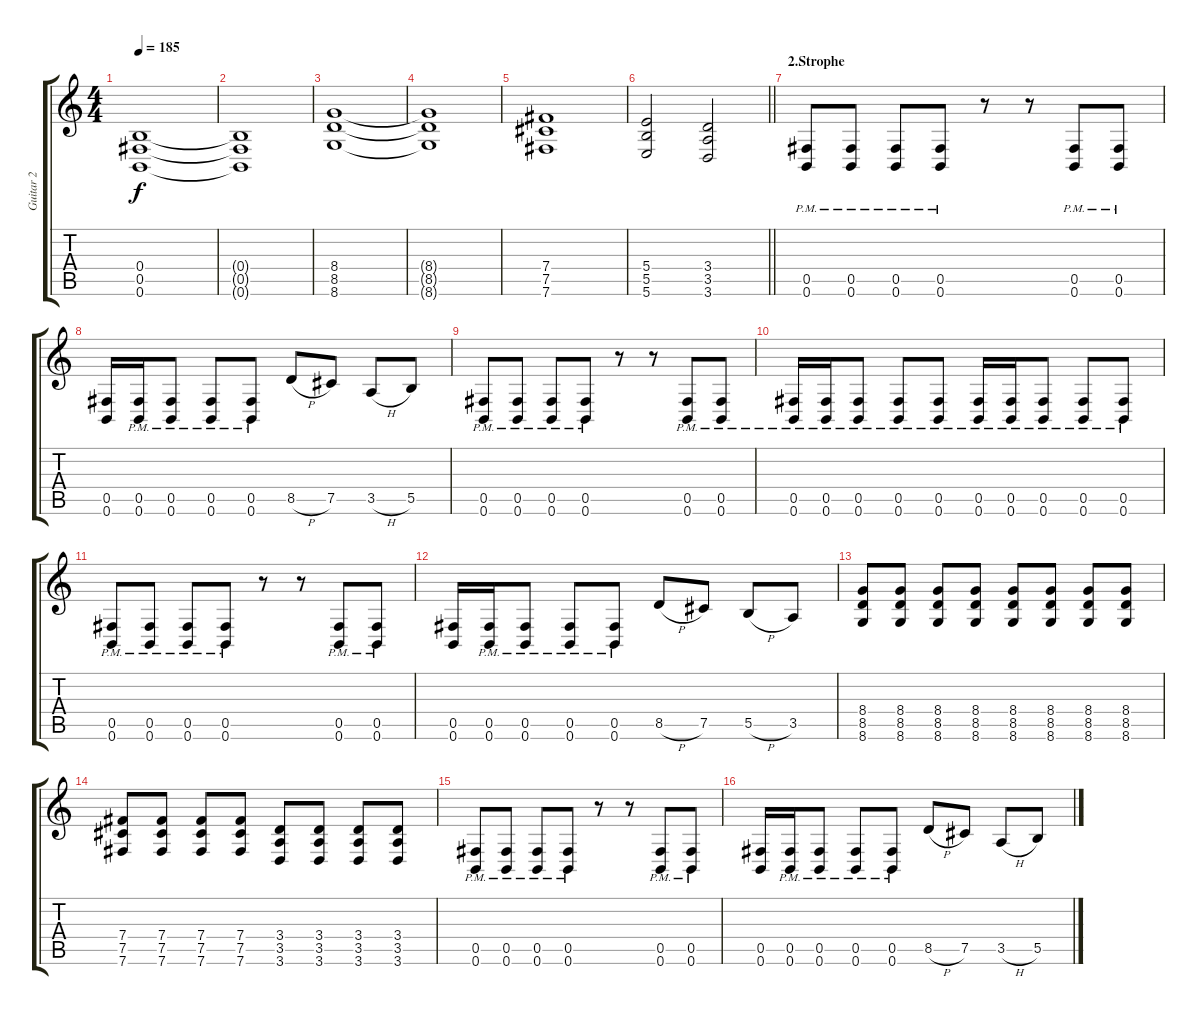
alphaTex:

\track ("Guitar 2" "Guitar 2") {instrument overdrivenguitar}
\staff {score tabs}
\tuning (Db4 Ab3 E3 B2 Gb2 B1) {hide}
\ts (4 4)
\tempo 185
\clef g2
\ks c
(0.4{t} 0.5{t} 0.6{t}).1{dy f} |
(0.4{t} 0.5{t} 0.6{t}).1 |
(8.4 8.5 8.6).1 |
(8.4{t} 8.5{t} 8.6{t}).1 |
(7.4 7.5 7.6).1 |
\barLineRight lightlight
(5.4 5.5 5.6).2 (3.4 3.5 3.6).2 |
\section ("" "2.Strophe")
(0.5{pm} 0.6{pm}).8 (0.5{pm} 0.6{pm}).8 (0.5{pm} 0.6{pm}).8 (0.5{pm} 0.6{pm}).8 r.8 r.8 (0.5{pm} 0.6{pm}).8 (0.5{pm} 0.6{pm}).8 |
(0.5 0.6).16 (0.5{pm} 0.6{pm}).16 (0.5{pm} 0.6{pm}).8 (0.5{pm} 0.6{pm}).8 (0.5{pm} 0.6{pm}).8 8.5{h}.8 7.5.8 3.5{h}.8 5.5.8 |
(0.5{pm} 0.6{pm}).8 (0.5{pm} 0.6{pm}).8 (0.5{pm} 0.6{pm}).8 (0.5{pm} 0.6{pm}).8 r.8 r.8 (0.5{pm} 0.6{pm}).8 (0.5{pm} 0.6{pm}).8 |
(0.5{pm} 0.6{pm}).16 (0.5{pm} 0.6{pm}).16 (0.5{pm} 0.6{pm}).8 (0.5{pm} 0.6{pm}).8 (0.5{pm} 0.6{pm}).8 (0.5{pm} 0.6{pm}).16 (0.5{pm} 0.6{pm}).16 (0.5{pm} 0.6{pm}).8 (0.5{pm} 0.6{pm}).8 (0.5{pm} 0.6{pm}).8 |
(0.5{pm} 0.6{pm}).8 (0.5{pm} 0.6{pm}).8 (0.5{pm} 0.6{pm}).8 (0.5{pm} 0.6{pm}).8 r.8 r.8 (0.5{pm} 0.6{pm}).8 (0.5{pm} 0.6{pm}).8 |
(0.5 0.6).16 (0.5{pm} 0.6{pm}).16 (0.5{pm} 0.6{pm}).8 (0.5{pm} 0.6{pm}).8 (0.5{pm} 0.6{pm}).8 8.5{h}.8 7.5.8 5.5{h}.8 3.5.8 |
(8.4 8.5 8.6).8 (8.4 8.5 8.6).8 (8.4 8.5 8.6).8 (8.4 8.5 8.6).8 (8.4 8.5 8.6).8 (8.4 8.5 8.6).8 (8.4 8.5 8.6).8 (8.4 8.5 8.6).8 |
(7.4 7.5 7.6).8 (7.4 7.5 7.6).8 (7.4 7.5 7.6).8 (7.4 7.5 7.6).8 (3.4 3.5 3.6).8 (3.4 3.5 3.6).8 (3.4 3.5 3.6).8 (3.4 3.5 3.6).8 |
(0.5{pm} 0.6{pm}).8 (0.5{pm} 0.6{pm}).8 (0.5{pm} 0.6{pm}).8 (0.5{pm} 0.6{pm}).8 r.8 r.8 (0.5{pm} 0.6{pm}).8 (0.5{pm} 0.6{pm}).8 |
(0.5 0.6).16 (0.5{pm} 0.6{pm}).16 (0.5{pm} 0.6{pm}).8 (0.5{pm} 0.6{pm}).8 (0.5{pm} 0.6{pm}).8 8.5{h}.8 7.5.8 3.5{h}.8 5.5.8
